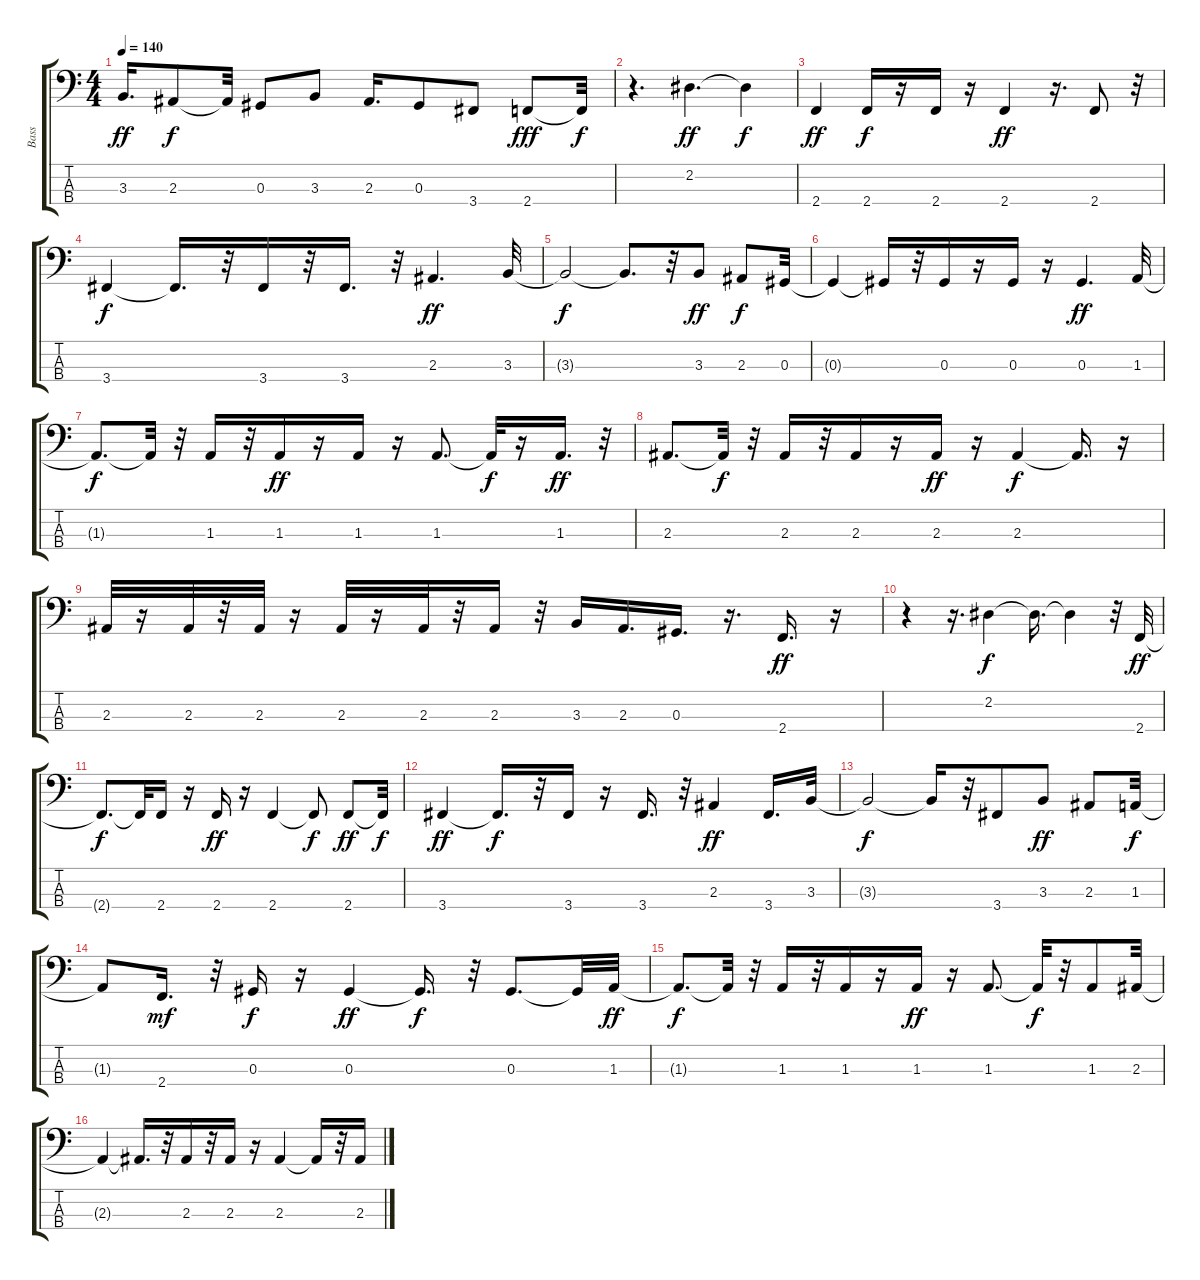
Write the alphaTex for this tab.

\track ("Bass" "Bass") {instrument electricbassfinger}
\staff {score tabs}
\tuning (Gb2 Db2 Ab1 Eb1) {hide}
\ts (4 4)
\tempo 140
\clef f4
\ks c
3.3.16{d dy ff} 2.3.8{dy f} 2.3{t}.32 0.3.8 3.3.8 2.3.16{d} 0.3.8 3.4.8 2.4.8{dy fff} 2.4{t}.32{dy f} |
r.4{d} 2.2.4{d dy ff} 2.2{t}.4{dy f} |
2.4.4{dy ff} 2.4.16{dy f} r.16 2.4.16 r.16 2.4.4{dy ff} r.16{d} 2.4.8 r.32 |
3.4.4{dy f} 3.4{t}.16{d} r.32 3.4.16 r.32 3.4.16{d} r.32 2.3.4{d dy ff} 3.3.32 |
3.3{t}.2{dy f} 3.3{t}.8{d} r.32 3.3.8{dy ff} 2.3.8{dy f} 0.3.32 |
0.3{t}.4 0.3{t}.16 r.32 0.3.16 r.16 0.3.16 r.16 0.3.4{d dy ff} 1.3.32 |
1.3{t}.8{d dy f} 1.3{t}.32 r.32 1.3.16 r.32 1.3.16{dy ff} r.16 1.3.16 r.16 1.3.8{d} 1.3{t}.32{dy f} r.16 1.3.16{d dy ff} r.32 |
2.3.8{d} 2.3{t}.32{dy f} r.32 2.3.16 r.32 2.3.16 r.16 2.3.16{dy ff} r.16 2.3.4{dy f} 2.3{t}.16{d} r.16 |
2.3.32 r.16 2.3.32 r.32 2.3.32 r.16 2.3.32 r.16 2.3.32 r.32 2.3.16 r.32 3.3.16 2.3.16{d} 0.3.16{d} r.16{d} 2.4.16{d dy ff} r.16 |
r.4 r.16{d} 2.2.4{dy f} 2.2{t}.16{d} 2.2{t}.4 r.32 2.4.32{dy ff} |
2.4{t}.8{d dy f} 2.4{t}.32 2.4.16 r.16 2.4.16{dy ff} r.16 2.4.4 2.4{t}.8{dy f} 2.4.8{dy ff} 2.4{t}.32{dy f} |
3.4.4{dy ff} 3.4{t}.16{d dy f} r.32 3.4.16 r.16 3.4.16{d} r.32 2.3.4{dy ff} 3.4.16{d} 3.3.32 |
3.3{t}.2{dy f} 3.3{t}.16 r.32 3.4.8 3.3.8{dy ff} 2.3.8 1.3.32{dy f} |
1.3{t}.8 2.4.16{d dy mf} r.32 0.3.16{dy f} r.16 0.3.4{dy ff} 0.3{t}.16{d dy f} r.32 0.3.8{d} 0.3{t}.32 1.3.32{dy ff} |
1.3{t}.8{d dy f} 1.3{t}.32 r.32 1.3.16 r.32 1.3.16 r.16 1.3.16{dy ff} r.16 1.3.8{d} 1.3{t}.32{dy f} r.32 1.3.8 2.3.32 |
2.3{t}.4 2.3{t}.16{d} r.32 2.3.16 r.32 2.3.16 r.16 2.3.4 2.3{t}.16 r.32 2.3.16
